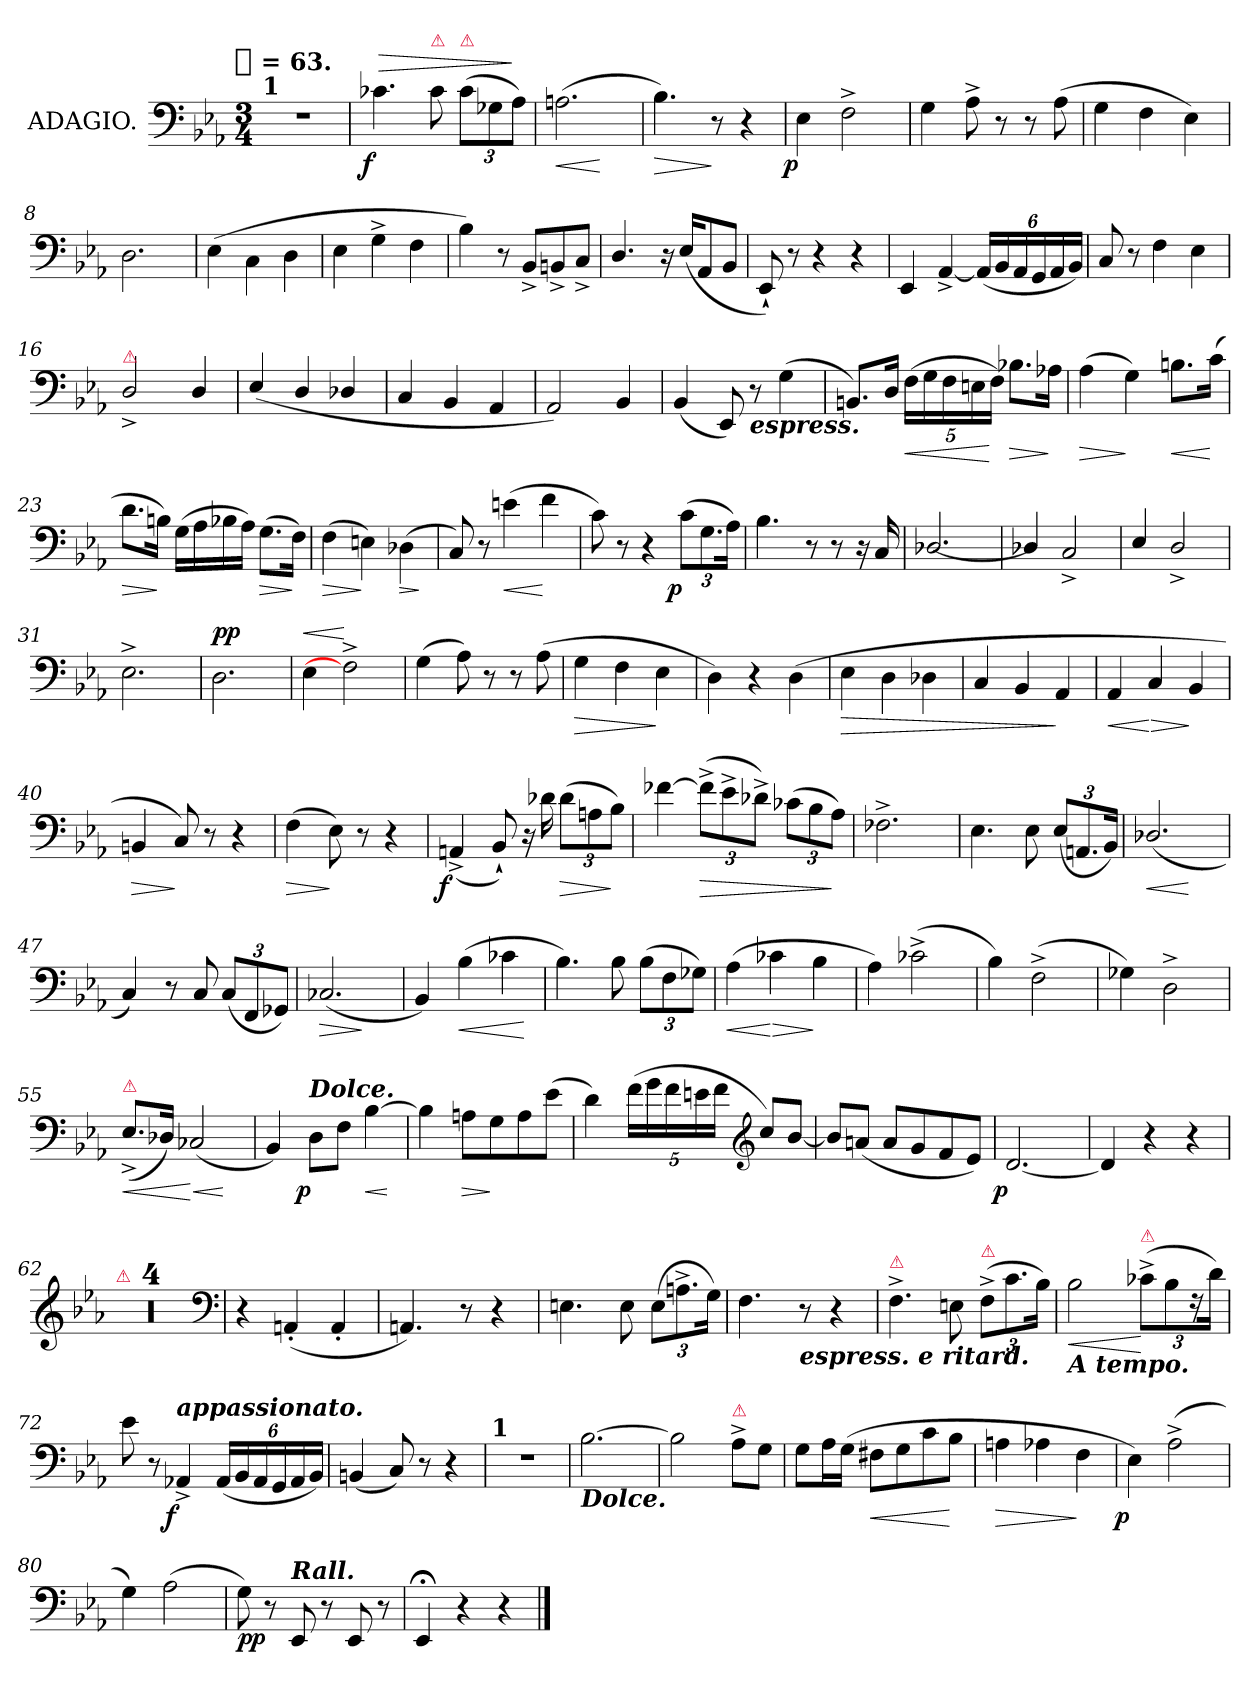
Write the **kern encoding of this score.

**kern	**dynam
*part1	*part1
*staff1	*staff1
*I"ADAGIO.	*
*clefF4	*
*k[b-e-a-]	*
!!LO:TX:omd:t=[quarter] = 63.
*M3/4	*
*MM63	*
=1	=1
!LO:TX:a:B:t=1	!
2.rF	.
=2	=2
!	!LO:HP:a
!	!LO:DY:n=1:rj
4.c-X	> f
!LO:TX:a:color=crimson:t=⚠	!
8c-	.
!LO:TX:a:color=crimson:t=⚠	!
(>12c-L	.
12G-X	.
12A-J)	]
=3	=3
!	!LO:HP:b
(>2.An	<
.	[
=4	=4
!	!LO:HP:b
4.B-)	>
8r	]
4r	.
=5	=5
!	!LO:DY:rj
4E-	p
2F^<	.
=6	=6
4G	.
8A-^<	.
8r	.
8r	.
(>8A-	.
=7	=7
4G	.
4F	.
4E-)	.
=8	=8
2.D	.
=9	=9
(>4E-	.
4C\	.
4D	.
=10	=10
4E-	.
4G^<	.
4F	.
=11	=11
4B-)	.
8r	.
8BB-^<L	.
8BBn^<	.
8C^<J	.
=12	=12
4.D/	.
16r	.
(<16E-KL	.
8AA-	.
8BB-J	.
=13	=13
8EE-`<)	.
8r	.
4r	.
4r	.
=14	=14
4EE-	.
[4AA-^<	.
(<24AA-LL]	.
24BB-	.
24AA-	.
24GG	.
24AA-	.
24BB-JJ)	.
=15	=15
8C	.
8r	.
4F	.
4E-	.
=16	=16
!LO:TX:a:color=crimson:t=⚠	!
2D^</	.
4D/	.
=17	=17
(<4E-/	.
4D/	.
4D-X/	.
=18	=18
4C/	.
4BB-/	.
4AA-/	.
=19	=19
2AA-)	.
4BB-	.
=20	=20
(<4BB-	.
8EE-)	.
!LO:TX:b:Bi:t=espress.	!
8r	.
(>4G	.
=21	=21
8.BBnL)	.
16DJk	.
!	!LO:HP:b
(>20FLL	<
20G	.
20F	.
20En	.
20FJJ)	[
!	!LO:HP:b
8.B-XL	>
16A-XJk	]
=22	=22
!	!LO:HP:b
(>4A-	>
4G)	]
!	!LO:HP:b
8.BnL	<
(>16cJk	[
=23	=23
!	!LO:HP:b
8.dL	>
16BnJk)	]
(>16GLL	.
16A-	.
16B-X	.
16A-JJ)	.
!	!LO:HP:b
(>8.GL	>
16FJk)	]
=24	=24
!	!LO:HP:b
(>4F	>
4En)	]
!	!LO:HP:b
(>4D-X	>
.	]
=25	=25
8C/)	.
8r	.
!	!LO:HP:b
(>4en	<
4f	[
=26	=26
8c)	.
8r	.
4r	.
!	!LO:DY:rj
(>12cL	p
12.G	.
24A-Jk)	.
=27	=27
4.B-	.
8r	.
8r	.
16r	.
16C	.
=28	=28
[2.D-X/	.
=29	=29
4D-X/]	.
2C^<	.
=30	=30
4E-/	.
2D^</	.
=31	=31
2.E-^<	.
=32	=32
!	!LO:DY:a
2.D	pp
=33	=33
!	!LO:HP:a
4E-	<
2F^>]	[
=34	=34
(>4G	.
8A-)	.
8r	.
8r	.
(>8A-	.
=35	=35
!	!LO:HP:b
4G	>
4F	.
4E-	]
=36	=36
4D)	.
4r	.
(>4D	.
=37	=37
!	!LO:HP:b
4E-	>
4D	.
4D-X	.
=38	=38
4C	.
4BB-	.
4AA-	]
=39	=39
!	!LO:HP:b
4AA-	<
!	!LO:HP:n=1:b
4C	[ >
4BB-	]
=40	=40
!	!LO:HP:b
4BBn	>
8C)	]
8r	.
4r	.
=41	=41
!	!LO:HP:b
(>4F	>
8E-)	]
8r	.
4r	.
=42	=42
!	!LO:DY:rj
(<4AAn^<	f
8BB-`<)	.
16r	.
16d-X	.
!	!LO:HP:b
(>12d-L	>
12An	.
12B-J)	]
=43	=43
[4f-X	.
!	!LO:HP:b
(>12f-^<L]	>
12e-^<	.
12d-X^<J)	.
(>12c-XL	.
12B-	.
12A-J)	]
=44	=44
2.F-X^<	.
=45	=45
4.E-	.
8E-	.
(<12E-L	.
12.AAn	.
24BB-Jk)	.
=46	=46
!	!LO:HP:b
(<2.D-X/	<
.	[
=47	=47
4C)	.
8r	.
8C	.
(<12CL	.
12FF	.
12GG-XJ)	.
=48	=48
!	!LO:HP:b
(<2.C-X	>
.	]
=49	=49
4BB-)	.
!	!LO:HP:b
(>4B-	<
4c-X	.
.	[
=50	=50
4.B-)	.
8B-	.
(>12B-L	.
12F	.
12G-XJ)	.
=51	=51
!	!LO:HP:b
(>4A-	<
!	!LO:HP:n=1:b
4c-X	[ >
4B-	]
=52	=52
4A-)	.
(>2c-X^<	.
=53	=53
4B-)	.
(>2F^<	.
=54	=54
4G-X)	.
2D^<	.
=55	=55
!LO:TX:a:color=crimson:t=⚠	!
!	!LO:HP:b
(<8.E-^</L	<
16D-XJk)	.
!	!LO:HP:n=1:b
(<2C-X	[ <
.	[
=56	=56
4BB-)	.
!LO:TX:a:Bi:t=Dolce.	!
!	!LO:DY:rj
8DL	p
8FJ	.
!	!LO:HP:b
[4B-	<
.	[
=57	=57
4B-]	.
!	!LO:HP:b
8AnL	>
8G	]
8A	.
(>8e-J	.
=58	=58
4d)	.
(>20fLL	.
20g	.
20f	.
20en	.
20fJJ	.
*clefG2	*
8cc/L)	.
[8b-J	.
=59	=59
8b-L]	.
(<8anJ	.
8aL	.
8g	.
8f	.
8e-J)	.
=60	=60
!	!LO:DY:rj
[2.d	p
=61	=61
4d]	.
4r	.
4r	.
=62	=62
!LO:TX:a:color=crimson:t=⚠	!
2.r	.
*clefF4	*
=63	=63
2.r	.
=64	=64
2.r	.
=65	=65
2.r	.
=66	=66
4r	.
(<4AAn'<	.
4AA'<	.
=67	=67
4.AAn)	.
8r	.
4r	.
=68	=68
4.En	.
8E	.
(>12EL	.
12.An^<	.
24GJk)	.
=69	=69
4.F	.
!LO:TX:b:Bi:t=espress. e ritard.	!
8r	.
4r	.
=70	=70
!LO:TX:a:color=crimson:t=⚠	!
4.F^<	.
8En	.
!LO:TX:a:color=crimson:t=⚠	!
(>12F^<L	.
12.c	.
24B-Jk)	.
=71	=71
!LO:TX:b:Bi:t=A tempo.	!
!	!LO:HP:b
2B-	<
!LO:TX:a:color=crimson:t=⚠	!
(>12c-X^<L	[
12B-	.
24rF	.
24dJk)	.
=72	=72
8e-	.
8r	.
!LO:TX:a:Bi:t=appassionato.	!
!	!LO:DY:rj
4AA-X^<	f
(<24AA-LL	.
24BB-	.
24AA-	.
24GG	.
24AA-	.
24BB-JJ)	.
=73	=73
(<4BBn	.
8C)	.
8r	.
4r	.
=74	=74
!LO:TX:a:B:t=1	!
2.rF	.
=75	=75
!LO:TX:b:Bi:t=Dolce.	!
[2.B-	.
=76	=76
2B-]	.
!LO:TX:a:color=crimson:t=⚠	!
8A-^<L	.
8GJ	.
=77	=77
8GL	.
16A-L	.
(>16GJJ	.
!	!LO:HP:b
8F#XL	<
8G	.
8c	.
8B-J	[
=78	=78
!	!LO:HP:b
4An	>
4A-X	.
4F	]
=79	=79
!	!LO:DY:rj
4E-)	p
(>2A-^<	.
=80	=80
4G)	.
(>2A-	.
=81	=81
8G)	pp
8r	.
!LO:TX:a:Bi:t=Rall.	!
8EE-	.
8r	.
8EE-	.
8r	.
=82	=82
4EE-;<	.
4r	.
4r	.
==	==
*-	*-
